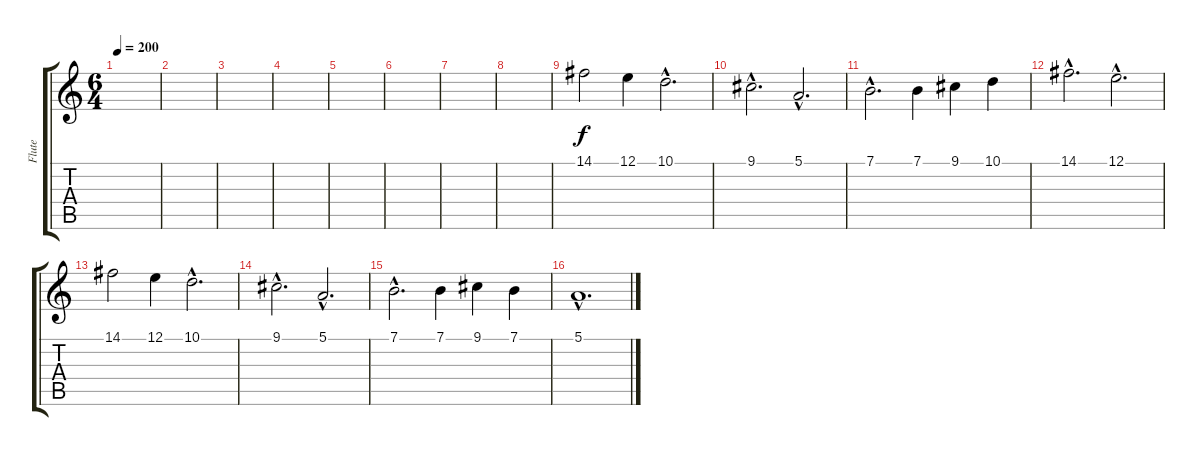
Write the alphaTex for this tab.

\track ("Flute" "Flute") {instrument piccolo}
\staff {score tabs}
\tuning (E4 B3 G3 D3 A2 E2) {hide}
\ts (6 4)
\tempo 200
\clef g2
\ks c
|
|
|
|
|
|
|
|
14.1.2 12.1.4 10.1{hac}.2{d} |
9.1{hac}.2{d} 5.1{hac}.2{d} |
7.1{hac}.2{d} 7.1.4 9.1.4 10.1.4 |
14.1{hac}.2{d} 12.1{hac}.2{d} |
14.1.2 12.1.4 10.1{hac}.2{d} |
9.1{hac}.2{d} 5.1{hac}.2{d} |
7.1{hac}.2{d} 7.1.4 9.1.4 7.1.4 |
5.1{hac}.1{d}
